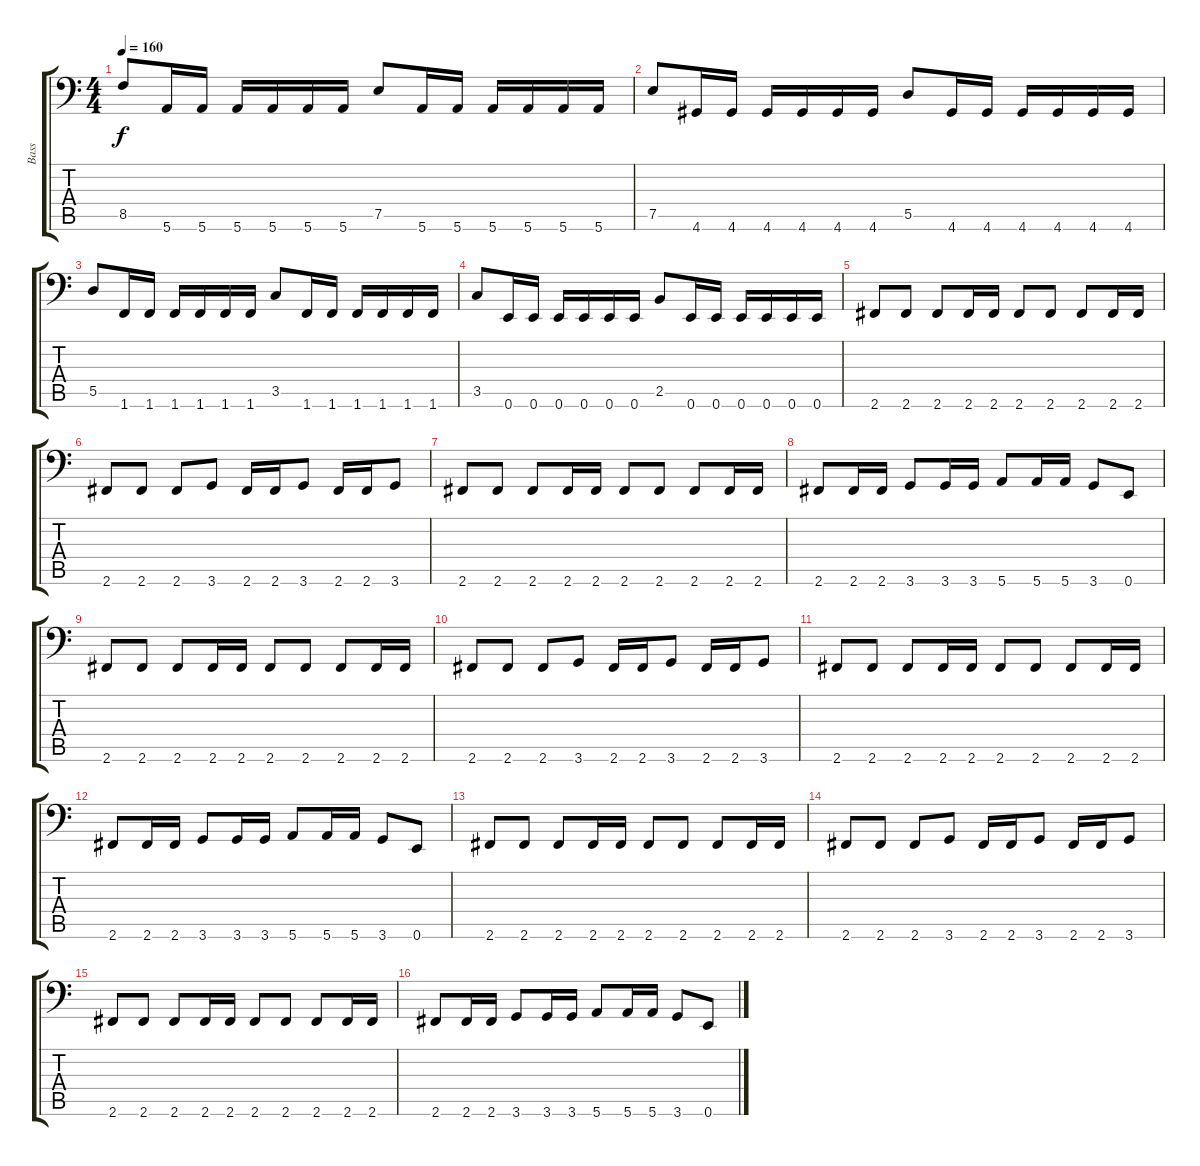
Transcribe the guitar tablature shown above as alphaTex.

\track ("Bass" "Bass") {instrument electricbasspick}
\staff {score tabs}
\tuning (E4 B3 G2 D2 A1 E1) {hide}
\ts (4 4)
\tempo 160
\clef f4
\ks c
8.5.8{dy f} 5.6.16 5.6.16 5.6.16 5.6.16 5.6.16 5.6.16 7.5.8 5.6.16 5.6.16 5.6.16 5.6.16 5.6.16 5.6.16 |
7.5.8 4.6.16 4.6.16 4.6.16 4.6.16 4.6.16 4.6.16 5.5.8 4.6.16 4.6.16 4.6.16 4.6.16 4.6.16 4.6.16 |
5.5.8 1.6.16 1.6.16 1.6.16 1.6.16 1.6.16 1.6.16 3.5.8 1.6.16 1.6.16 1.6.16 1.6.16 1.6.16 1.6.16 |
3.5.8 0.6.16 0.6.16 0.6.16 0.6.16 0.6.16 0.6.16 2.5.8 0.6.16 0.6.16 0.6.16 0.6.16 0.6.16 0.6.16 |
2.6.8 2.6.8 2.6.8 2.6.16 2.6.16 2.6.8 2.6.8 2.6.8 2.6.16 2.6.16 |
2.6.8 2.6.8 2.6.8 3.6.8 2.6.16 2.6.16 3.6.8 2.6.16 2.6.16 3.6.8 |
2.6.8 2.6.8 2.6.8 2.6.16 2.6.16 2.6.8 2.6.8 2.6.8 2.6.16 2.6.16 |
2.6.8 2.6.16 2.6.16 3.6.8 3.6.16 3.6.16 5.6.8 5.6.16 5.6.16 3.6.8 0.6.8 |
2.6.8 2.6.8 2.6.8 2.6.16 2.6.16 2.6.8 2.6.8 2.6.8 2.6.16 2.6.16 |
2.6.8 2.6.8 2.6.8 3.6.8 2.6.16 2.6.16 3.6.8 2.6.16 2.6.16 3.6.8 |
2.6.8 2.6.8 2.6.8 2.6.16 2.6.16 2.6.8 2.6.8 2.6.8 2.6.16 2.6.16 |
2.6.8 2.6.16 2.6.16 3.6.8 3.6.16 3.6.16 5.6.8 5.6.16 5.6.16 3.6.8 0.6.8 |
2.6.8 2.6.8 2.6.8 2.6.16 2.6.16 2.6.8 2.6.8 2.6.8 2.6.16 2.6.16 |
2.6.8 2.6.8 2.6.8 3.6.8 2.6.16 2.6.16 3.6.8 2.6.16 2.6.16 3.6.8 |
2.6.8 2.6.8 2.6.8 2.6.16 2.6.16 2.6.8 2.6.8 2.6.8 2.6.16 2.6.16 |
2.6.8 2.6.16 2.6.16 3.6.8 3.6.16 3.6.16 5.6.8 5.6.16 5.6.16 3.6.8 0.6.8
